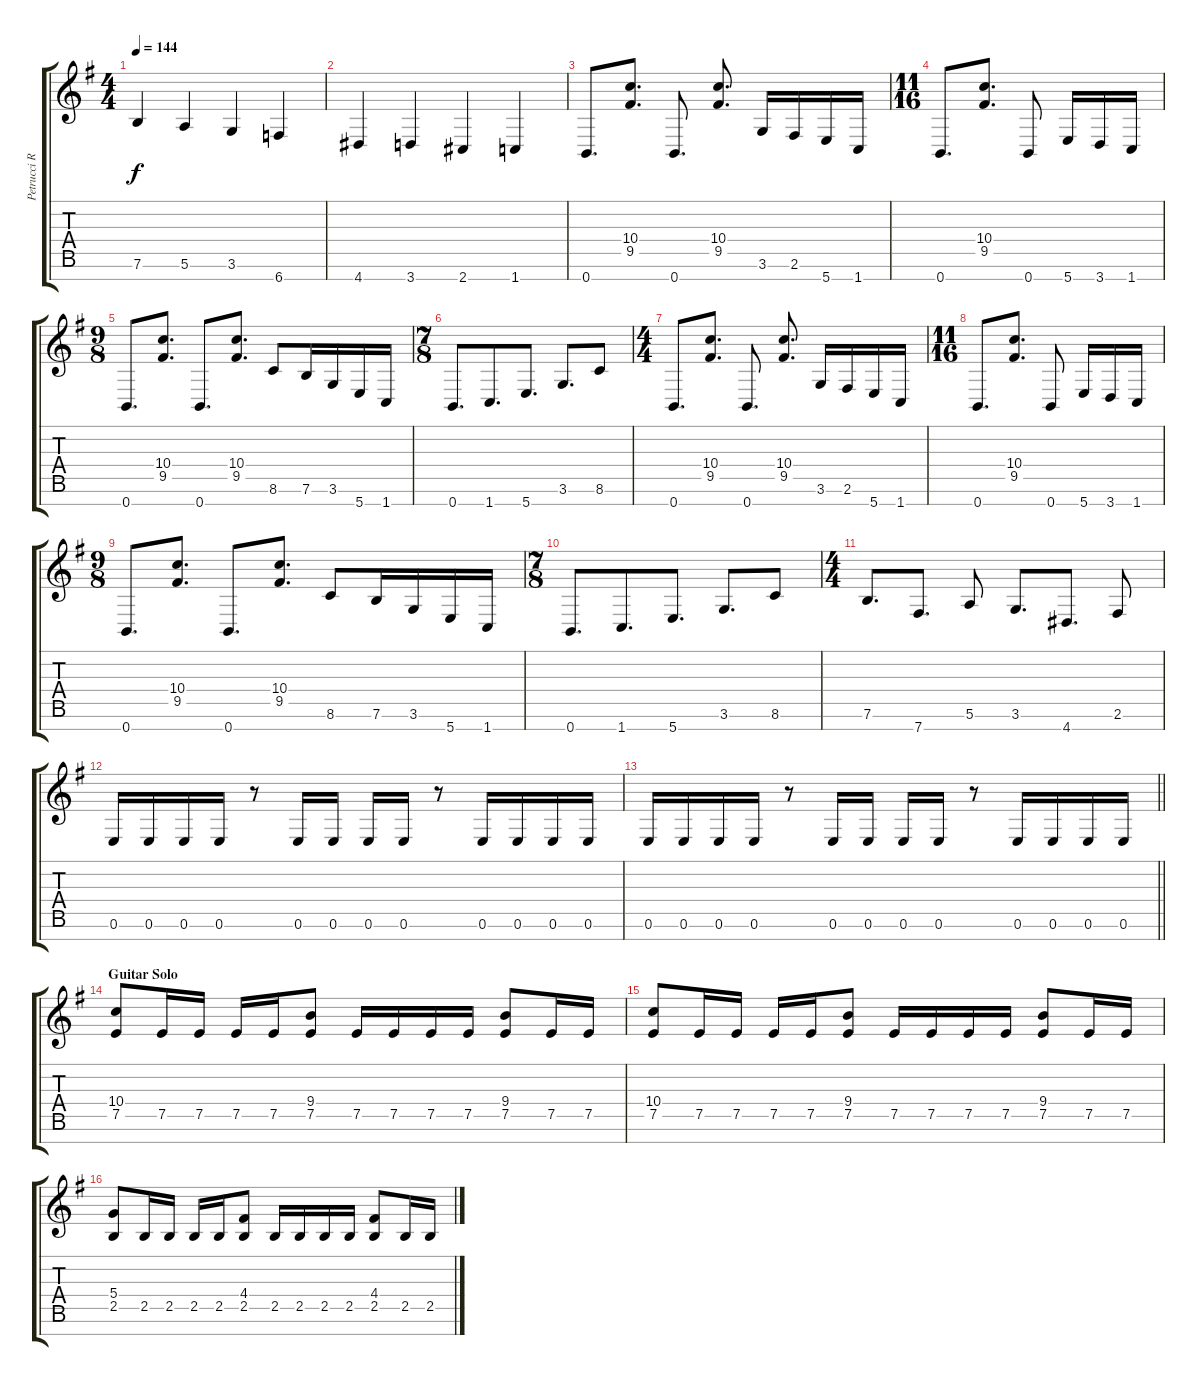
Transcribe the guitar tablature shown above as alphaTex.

\track ("Petrucci Rhythm" "Petrucci R") {instrument distortionguitar}
\staff {score tabs}
\tuning (E4 B3 G3 D3 A2 E2 B1) {hide}
\ts (4 4)
\tempo 144
\clef g2
\ks eminor
7.6.4{dy f} 5.6.4 3.6.4 6.7.4 |
4.7.4 3.7.4 2.7.4 1.7.4 |
0.7.8{d} (10.4 9.5).8{d} 0.7.8{d} (10.4 9.5).8{d} 3.6.16 2.6.16 5.7.16 1.7.16 |
\ts (11 16)
0.7.8{d} (10.4 9.5).8{d} 0.7.8 5.7.16 3.7.16 1.7.16 |
\ts (9 8)
0.7.8{d} (10.4 9.5).8{d} 0.7.8{d} (10.4 9.5).8{d} 8.6.8 7.6.16 3.6.16 5.7.16 1.7.16 |
\ts (7 8)
0.7.8{d} 1.7.8{d} 5.7.8{d} 3.6.8{d} 8.6.8 |
\ts (4 4)
0.7.8{d} (10.4 9.5).8{d} 0.7.8{d} (10.4 9.5).8{d} 3.6.16 2.6.16 5.7.16 1.7.16 |
\ts (11 16)
0.7.8{d} (10.4 9.5).8{d} 0.7.8 5.7.16 3.7.16 1.7.16 |
\ts (9 8)
0.7.8{d} (10.4 9.5).8{d} 0.7.8{d} (10.4 9.5).8{d} 8.6.8 7.6.16 3.6.16 5.7.16 1.7.16 |
\ts (7 8)
0.7.8{d} 1.7.8{d} 5.7.8{d} 3.6.8{d} 8.6.8 |
\ts (4 4)
7.6.8{d} 7.7.8{d} 5.6.8 3.6.8{d} 4.7.8{d} 2.6.8 |
0.6.16 0.6.16 0.6.16 0.6.16 r.8 0.6.16 0.6.16 0.6.16 0.6.16 r.8 0.6.16 0.6.16 0.6.16 0.6.16 |
\barLineRight lightlight
0.6.16 0.6.16 0.6.16 0.6.16 r.8 0.6.16 0.6.16 0.6.16 0.6.16 r.8 0.6.16 0.6.16 0.6.16 0.6.16 |
\section ("" "Guitar Solo")
(10.4 7.5).8 7.5.16 7.5.16 7.5.16 7.5.16 (9.4 7.5).8 7.5.16 7.5.16 7.5.16 7.5.16 (9.4 7.5).8 7.5.16 7.5.16 |
(10.4 7.5).8 7.5.16 7.5.16 7.5.16 7.5.16 (9.4 7.5).8 7.5.16 7.5.16 7.5.16 7.5.16 (9.4 7.5).8 7.5.16 7.5.16 |
(5.4 2.5).8 2.5.16 2.5.16 2.5.16 2.5.16 (4.4 2.5).8 2.5.16 2.5.16 2.5.16 2.5.16 (4.4 2.5).8 2.5.16 2.5.16
